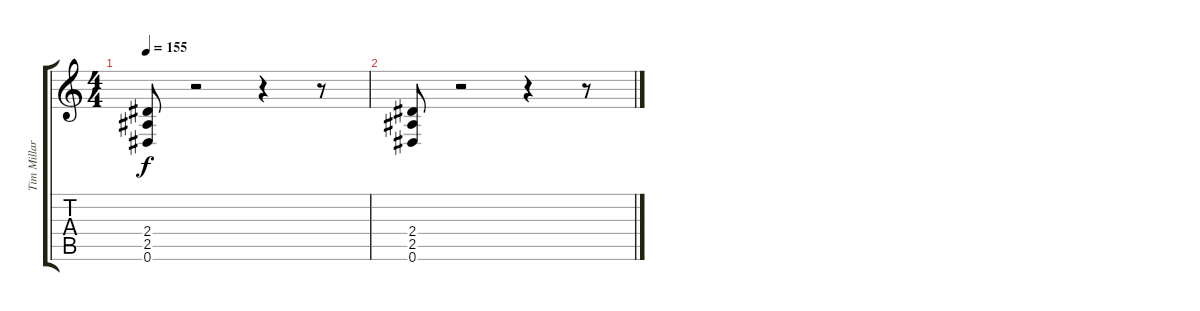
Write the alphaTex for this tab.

\track ("Tim Millar" "Tim Millar") {instrument distortionguitar}
\staff {score tabs}
\tuning (Eb4 Bb3 Gb3 Db3 Ab2 Eb2) {hide}
\ts (4 4)
\tempo 155
\clef g2
\ks c
(2.4 2.5 0.6).8{dy f} r.2 r.4 r.8 |
(2.4 2.5 0.6).8 r.2 r.4 r.8
